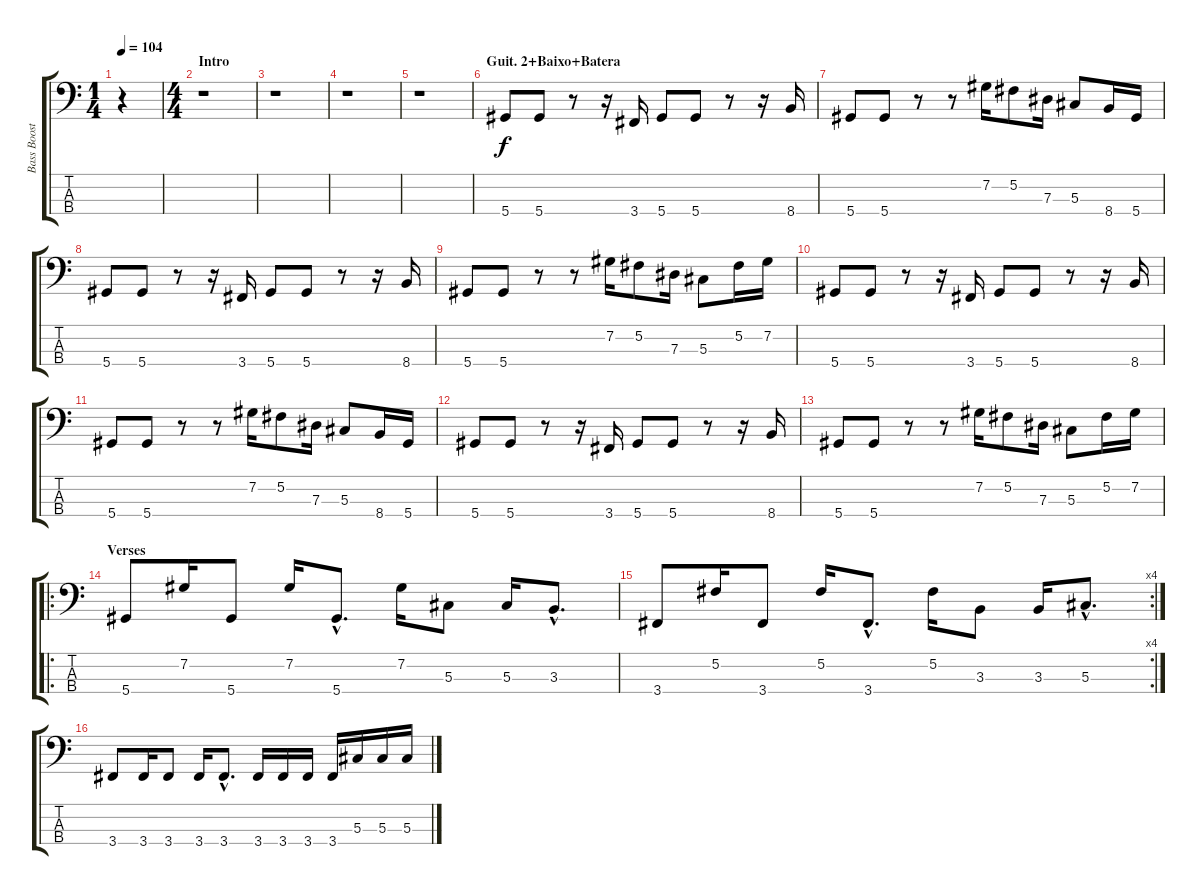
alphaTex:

\track ("Bass Booster" "Bass Boost") {instrument electricbasspick}
\staff {score tabs}
\tuning (Gb2 Db2 Ab1 Eb1) {hide}
\ts (1 4)
\tempo 104
\clef f4
\ks c
r.4{dy f instrument electricbasspick} |
\ts (4 4)
\section ("" "Intro")
r.1 |
r.1 |
r.1 |
r.1 |
\section ("" "Guit. 2+Baixo+Batera")
5.4.8 5.4.8 r.8 r.16 3.4.16 5.4.8 5.4.8 r.8 r.16 8.4.16 |
5.4.8 5.4.8 r.8 r.8 7.2.16 5.2.8 7.3.16 5.3.8 8.4.16 5.4.16 |
5.4.8 5.4.8 r.8 r.16 3.4.16 5.4.8 5.4.8 r.8 r.16 8.4.16 |
5.4.8 5.4.8 r.8 r.8 7.2.16 5.2.8 7.3.16 5.3.8 5.2.16 7.2.16 |
5.4.8 5.4.8 r.8 r.16 3.4.16 5.4.8 5.4.8 r.8 r.16 8.4.16 |
5.4.8 5.4.8 r.8 r.8 7.2.16 5.2.8 7.3.16 5.3.8 8.4.16 5.4.16 |
5.4.8 5.4.8 r.8 r.16 3.4.16 5.4.8 5.4.8 r.8 r.16 8.4.16 |
5.4.8 5.4.8 r.8 r.8 7.2.16 5.2.8 7.3.16 5.3.8 5.2.16 7.2.16 |
\ro
\section ("" "Verses")
5.4.8 7.2.16 5.4.8 7.2.16 5.4{hac}.8{d} 7.2.16 5.3.8 5.3.16 3.3{hac}.8{d} |
\rc 4
3.4.8 5.2.16 3.4.8 5.2.16 3.4{hac}.8{d} 5.2.16 3.3.8 3.3.16 5.3{hac}.8{d} |
3.4.8 3.4.16 3.4.8 3.4.16 3.4{hac}.8{d} 3.4.16 3.4.16 3.4.16 3.4.16 5.3.16 5.3.16 5.3.16
